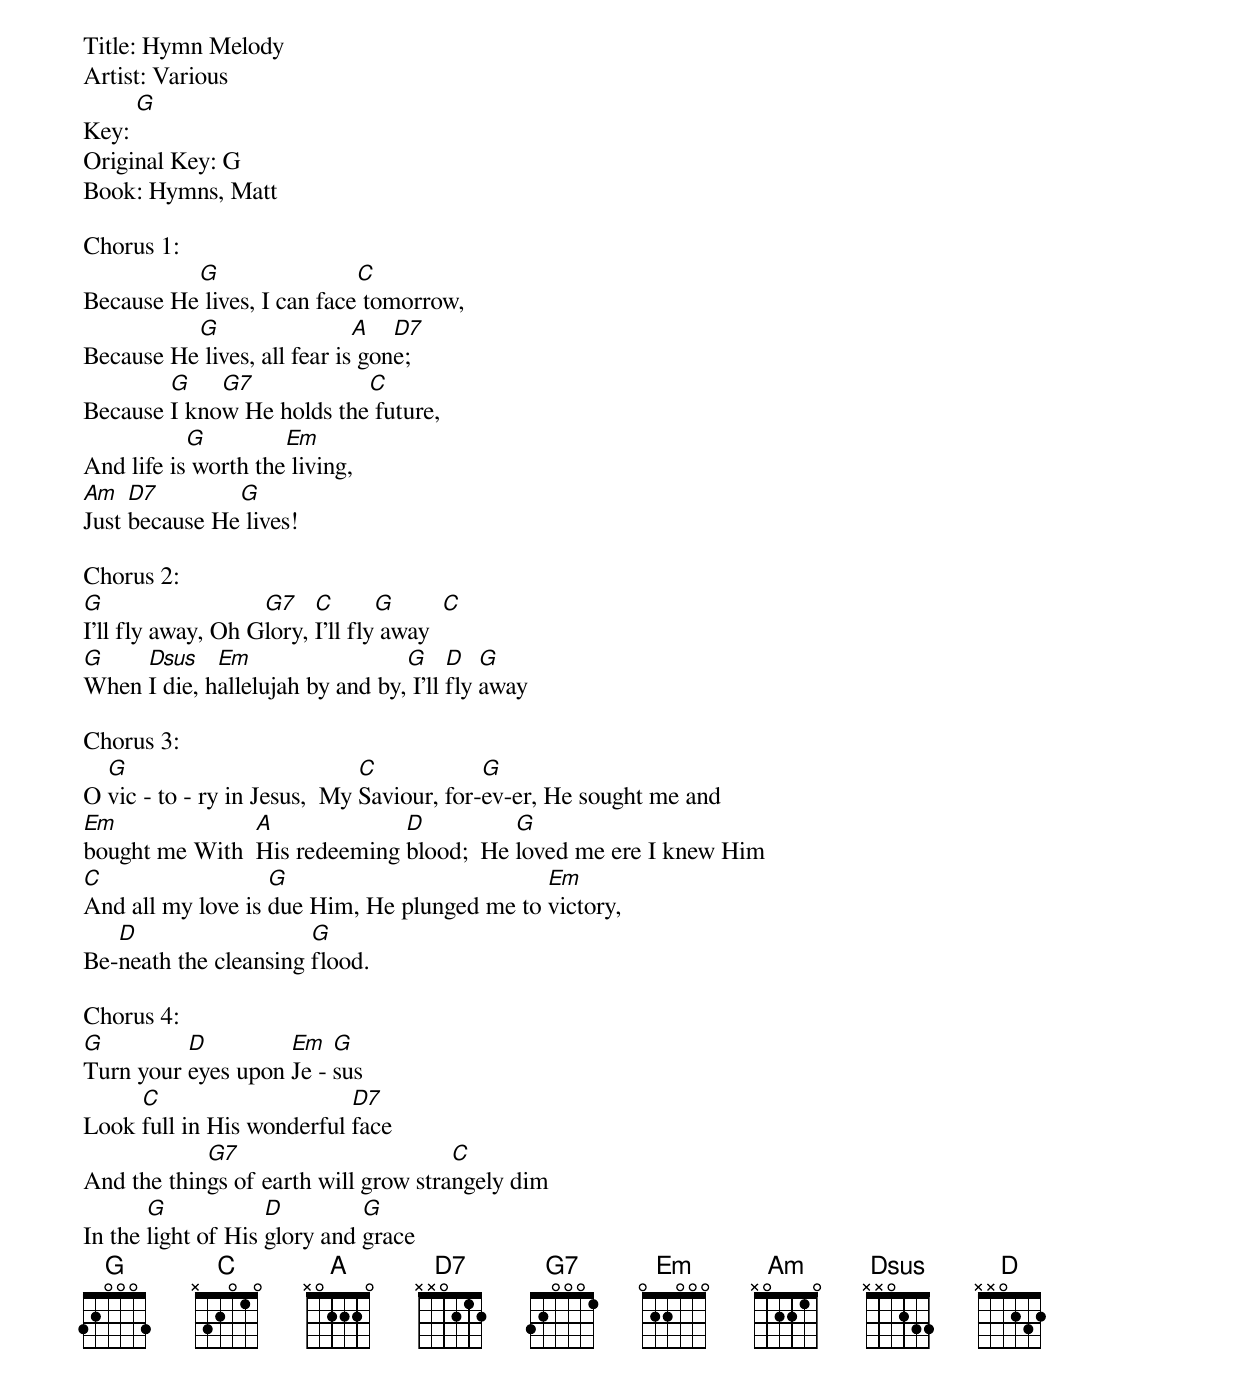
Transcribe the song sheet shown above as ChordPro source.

Title: Hymn Melody
Artist: Various
Key: [G]
Original Key: G
Book: Hymns, Matt

Chorus 1:
Because He[G] lives, I can face[C] tomorrow,
Because He[G] lives, all fear is[A] gon[D7]e;
Because [G]I kno[G7]w He holds the[C] future,
And life is[G] worth the[Em] living,
[Am]Just [D7]because He[G] lives!

Chorus 2:
[G]I'll fly away, Oh G[G7]lory, [C]I'll fly[G] away  [C]
[G]When [Dsus]I die, h[Em]allelujah by and by,[G] I'll [D]fly [G]away

Chorus 3:
O [G]vic - to - ry in Jesus,  My [C]Saviour, for-[G]ev-er, He sought me and
[Em]bought me With  [A]His redeeming [D]blood;  He [G]loved me ere I knew Him
[C]And all my love is [G]due Him, He plunged me to [Em]victory,
Be-[D]neath the cleansing [G]flood.

Chorus 4:
[G]Turn your [D]eyes upon [Em]Je - [G]sus
Look [C]full in His wonderful [D7]face
And the thin[G7]gs of earth will grow stra[C]ngely dim
In the [G]light of His [D]glory and [G]grace
